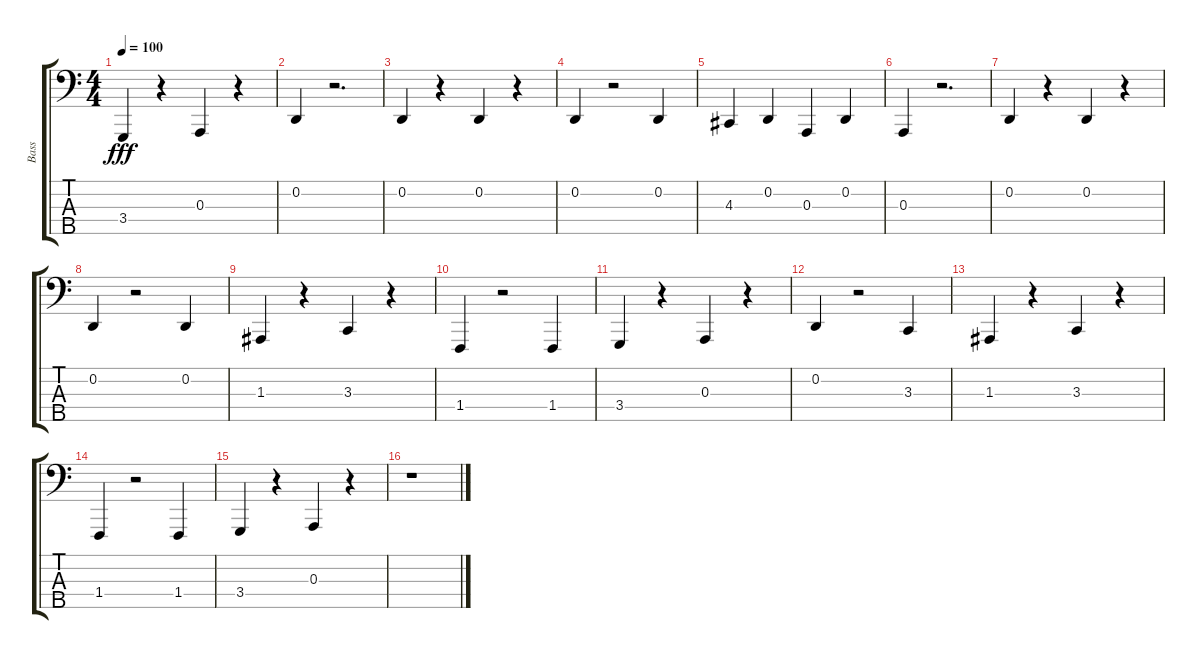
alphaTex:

\track ("Bass" "Bass") {instrument stringensemble1}
\staff {score tabs}
\tuning (G2 D2 A1 E1 B0) {hide}
\ts (4 4)
\tempo 100
\clef f4
\ks c
3.4.4{dy fff} r.4 0.3.4 r.4 |
0.2.4 r.2{d} |
0.2.4 r.4 0.2.4 r.4 |
0.2.4 r.2 0.2.4 |
4.3.4 0.2.4 0.3.4 0.2.4 |
0.3.4 r.2{d} |
0.2.4 r.4 0.2.4 r.4 |
0.2.4 r.2 0.2.4 |
1.3.4 r.4 3.3.4 r.4 |
1.4.4 r.2 1.4.4 |
3.4.4 r.4 0.3.4 r.4 |
0.2.4 r.2 3.3.4 |
1.3.4 r.4 3.3.4 r.4 |
1.4.4 r.2 1.4.4 |
3.4.4 r.4 0.3.4 r.4 |
r.1
